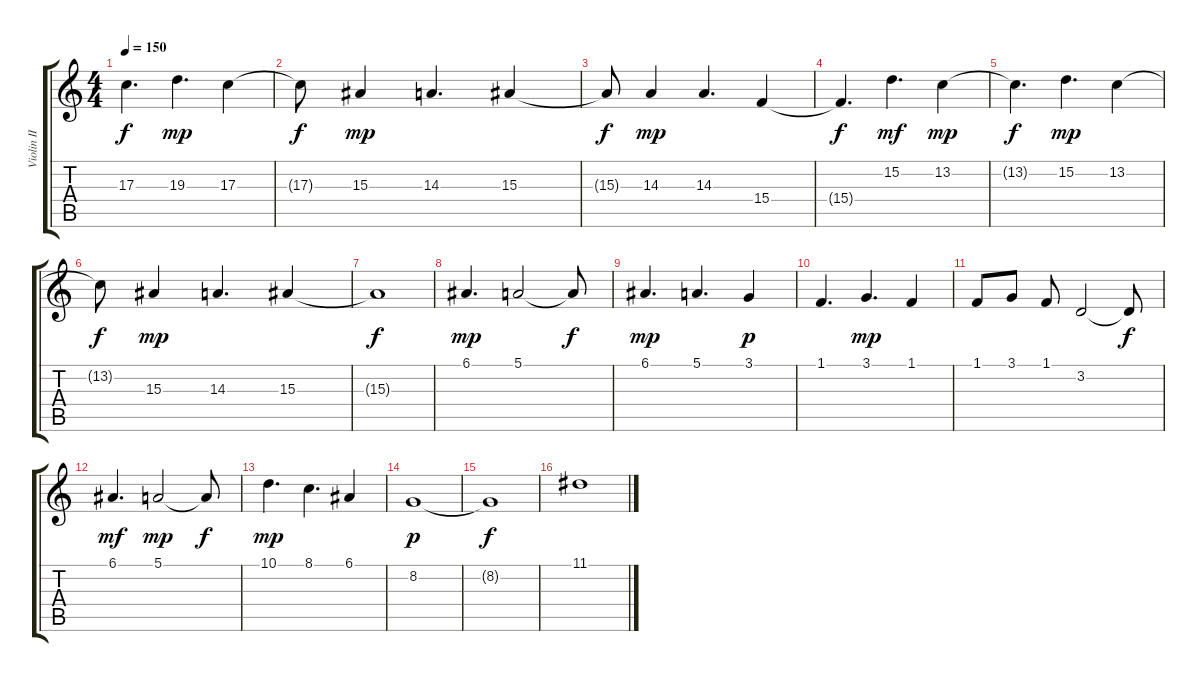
\track ("Violin II " "Violin II ") {instrument stringensemble1}
\staff {score tabs}
\tuning (E4 B3 G3 D3 A2 E2) {hide}
\ts (4 4)
\tempo 150
\clef g2
\ks c
17.3{t}.4{d dy f} 19.3.4{d dy mp} 17.3.4 |
17.3{t}.8{dy f} 15.3.4{dy mp} 14.3.4{d} 15.3.4 |
15.3{t}.8{dy f} 14.3.4{dy mp} 14.3.4{d} 15.4.4 |
15.4{t}.4{d dy f} 15.2.4{d dy mf} 13.2.4{dy mp} |
13.2{t}.4{d dy f} 15.2.4{d dy mp} 13.2.4 |
13.2{t}.8{dy f} 15.3.4{dy mp} 14.3.4{d} 15.3.4 |
15.3{t}.1{dy f} |
6.1.4{d dy mp volume 11} 5.1.2 5.1{t}.8{dy f} |
6.1.4{d dy mp} 5.1.4{d} 3.1.4{dy p} |
1.1.4{d} 3.1.4{d dy mp} 1.1.4 |
1.1.8 3.1.8 1.1.8 3.2.2 3.2{t}.8{dy f} |
6.1.4{d dy mf} 5.1.2{dy mp} 5.1{t}.8{dy f} |
10.1.4{d dy mp} 8.1.4{d} 6.1.4 |
8.2.1{dy p volume 13} |
8.2{t}.1{dy f} |
11.1.1{volume 13}
